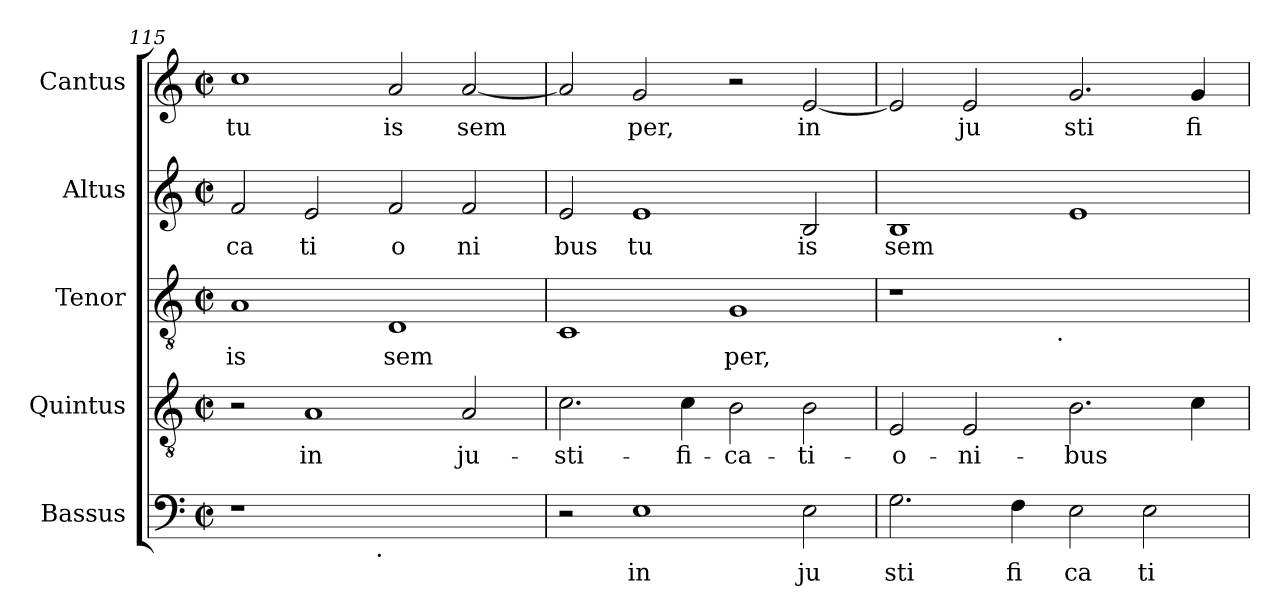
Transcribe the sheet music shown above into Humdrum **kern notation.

**kern	**text	**kern	**text	**kern	**text	**kern	**text	**kern	**text
*part5	*part5	*part4	*part4	*part3	*part3	*part2	*part2	*part1	*part1
*staff5	*staff5	*staff4	*staff4	*staff3	*staff3	*staff2	*staff2	*staff1	*staff1
*I"Bassus	*	*I"Quintus	*	*I"Tenor	*	*I"Altus	*	*I"Cantus	*
*clefF4	*	*clefGv2	*	*clefGv2	*	*clefG2	*	*clefG2	*
*k[]	*	*k[]	*	*k[]	*	*k[]	*	*k[]	*
*C:	*	*C:	*	*C:	*	*C:	*	*C:	*
*M2/2	*	*M2/2	*	*M2/2	*	*M2/2	*	*M2/2	*
*met(c|)	*	*met(c|)	*	*met(c|)	*	*met(c|)	*	*met(c|)	*
=115	=115	=115	=115	=115	=115	=115	=115	=115	=115
!	!	!	!	!	!LO:LY:b	!	!LO:LY:b:cj	!	!LO:LY:b:cj
*^	*	*	*	*	*	*	*	*	*
1r	2ryy	.	2r	.	1A	is	2f/	ca	1cc	tu
!	!	!	!	!LO:LY:b:cj	!	!	!	!LO:LY:b:cj	!	!
.	4...ryy	.	1A	in	.	.	2e/	ti	.	.
!	!LO:TX:b:t=.	!	!	!	!	!	!	!	!	!
.	1ryy	.	.	.	.	.	.	.	.	.
!	!	!	!	!	!	!LO:LY:b	!	!LO:LY:b:cj	!	!LO:LY:b:cj
1ryy	.	.	.	.	1D	sem	2f/	o	2a/	is
!	!	!	!	!LO:LY:b:cj	!	!	!	!LO:LY:b:cj	!	!LO:LY:b:cj
.	.	.	2A/	ju-	.	.	2f/	ni	[<2a/	sem
.	32ryy	.	.	.	.	.	.	.	.	.
=116	=116	=116	=116	=116	=116	=116	=116	=116	=116	=116
!	!	!	!	!LO:LY:b:cj	!	!LO:LY:b	!	!LO:LY:b:cj	!	!LO:LY:b:cj
*v	*v	*	*	*	*	*	*	*	*	*
2r	.	2.c\	-sti-	1C	.	2e/	bus	2a/]	.
!	!LO:LY:b:cj	!	!	!	!	!	!LO:LY:b:cj	!	!LO:LY:b:cj
1E	in	.	.	.	.	1e	tu	2g/	per,
!	!	!	!LO:LY:b:cj	!	!	!	!	!	!
.	.	4c\	-fi-	.	.	.	.	.	.
!	!	!	!LO:LY:b:cj	!	!LO:LY:b	!	!	!	!
.	.	2B\	-ca-	1G	per,	.	.	2r	.
!	!LO:LY:b:cj	!	!LO:LY:b:cj	!	!	!	!LO:LY:b:cj	!	!LO:LY:b:cj
2E\	ju	2B\	-ti-	.	.	2B/	is	[<2e/	in
=117	=117	=117	=117	=117	=117	=117	=117	=117	=117
!	!LO:LY:b:cj	!	!LO:LY:b:cj	!	!	!	!LO:LY:b:cj	!	!LO:LY:b:cj
*	*	*	*	*^	*	*	*	*	*
2.G\	sti	2E/	-o-	1r	2ryy	.	1B	sem	2e/]	.
!	!	!	!LO:LY:b:cj	!	!	!	!	!	!	!LO:LY:b:cj
.	.	2E/	-ni-	.	4...ryy	.	.	.	2e/	ju
!	!LO:LY:b:cj	!	!	!	!	!	!	!	!	!
4F\	fi	.	.	.	.	.	.	.	.	.
!	!	!	!	!	!LO:TX:b:t=.	!	!	!	!	!
.	.	.	.	.	1ryy	.	.	.	.	.
!	!LO:LY:b:cj	!	!LO:LY:b:cj	!	!	!	!	!LO:LY:b:cj	!	!LO:LY:b:cj
2E\	ca	2.B\	-bus	1ryy	.	.	1e	.	2.g/	sti
!	!LO:LY:b:cj	!	!	!	!	!	!	!	!	!
2E\	ti	.	.	.	.	.	.	.	.	.
!	!	!	!LO:LY:b:cj	!	!	!	!	!	!	!LO:LY:b:cj
.	.	4c\	.	.	.	.	.	.	4g/	fi
.	.	.	.	.	32ryy	.	.	.	.	.
*	*	*	*	*v	*v	*	*	*	*	*
=	=	=	=	=	=	=	=	=	=
*-	*-	*-	*-	*-	*-	*-	*-	*-	*-
